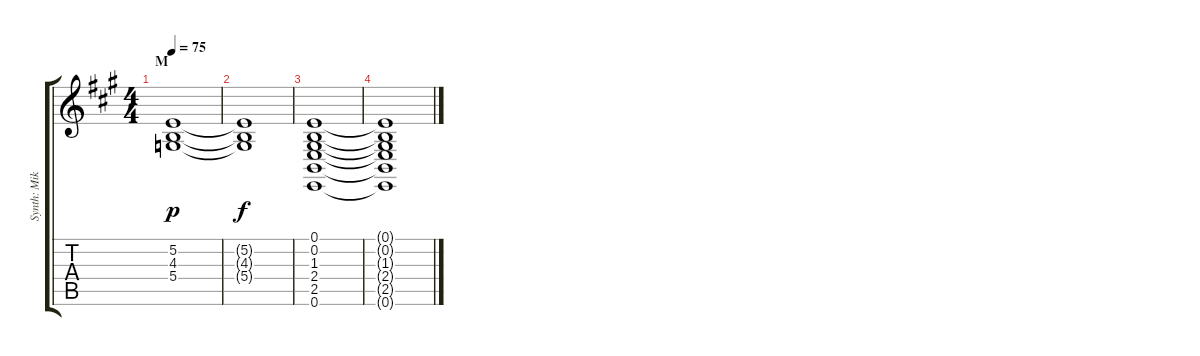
\track ("Synth: Mike" "Synth: Mik") {instrument stringensemble1}
\staff {score tabs}
\tuning (E4 B3 G3 D3 A2 E2) {hide}
\ts (4 4)
\section ("" "M")
\tempo 75
\clef g2
\ks a
(5.2 4.3 5.4).1{dy p} |
(5.2{t} 4.3{t} 5.4{t}).1{dy f} |
(0.1 0.2 1.3 2.4 2.5 0.6).1 |
(0.1{t} 0.2{t} 1.3{t} 2.4{t} 2.5{t} 0.6{t}).1
